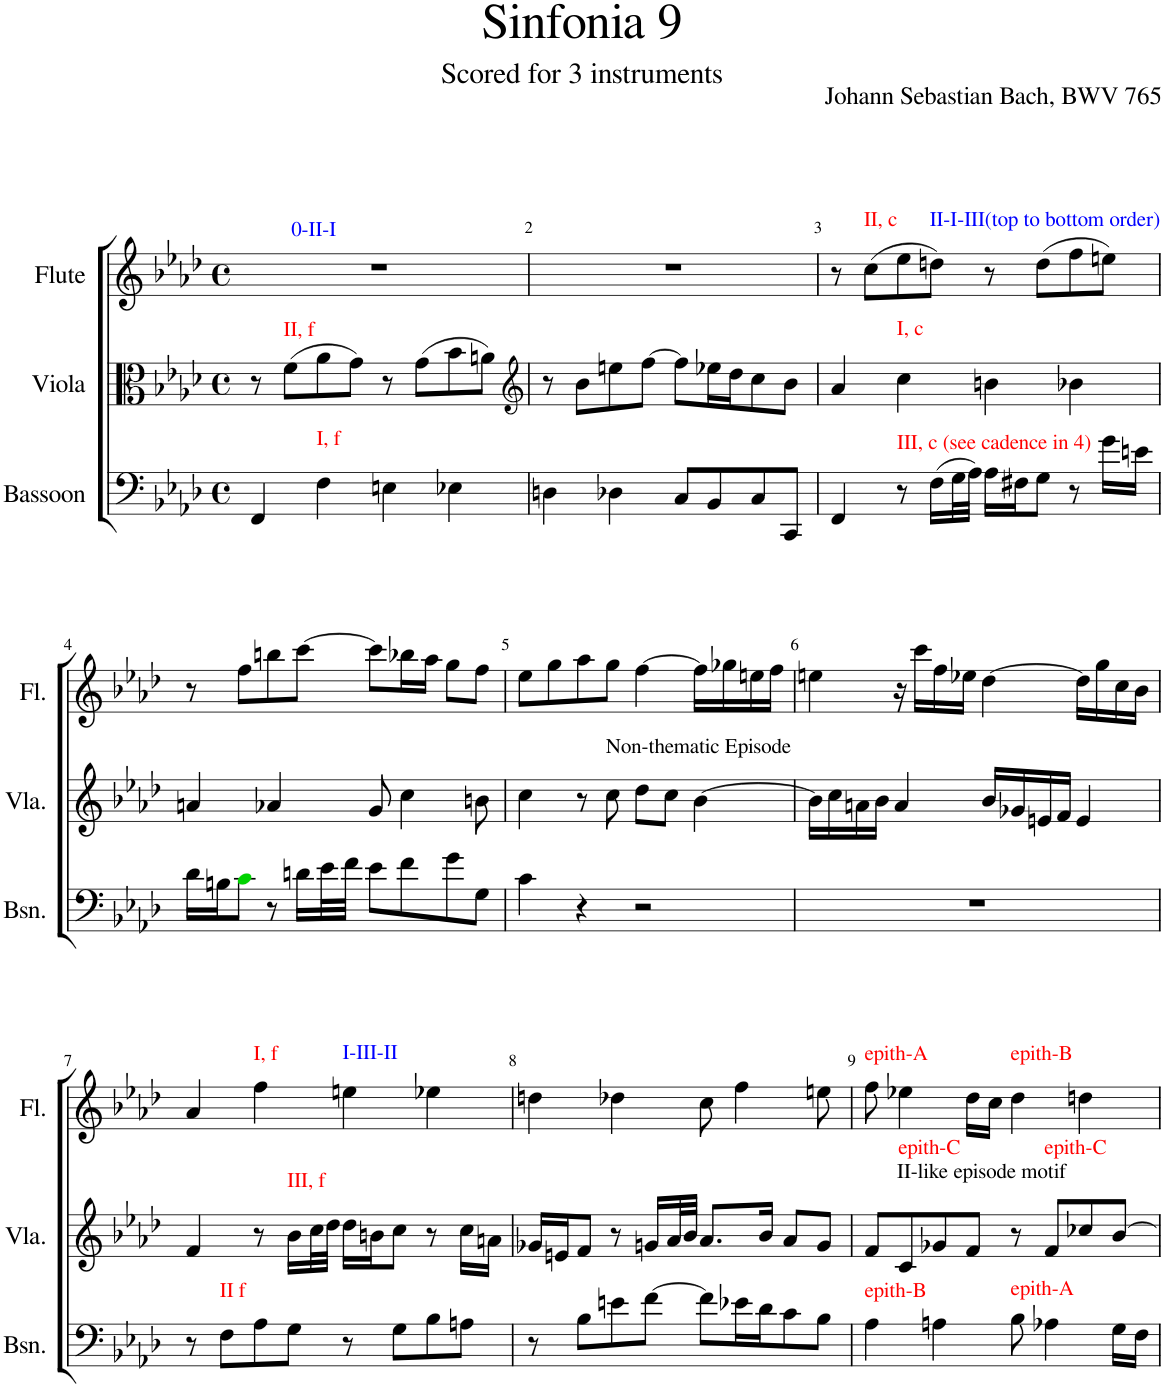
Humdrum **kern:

**kern	**kern	**kern
*part3	*part2	*part1
*staff3	*staff2	*staff1
*I"Bassoon	*I"Viola	*I"Flute
*I'Bsn.	*I'Vla.	*I'Fl.
*clefF4	*clefC3	*clefG2
*k[b-e-a-d-]	*k[b-e-a-d-]	*k[b-e-a-d-]
*M4/4	*M4/4	*M4/4
*met(c)	*met(c)	*met(c)
=1	=1	=1
!	!	!LO:TX:a:color=#0000FF:t=0-II-I
4FF/	8r	1r
!	!LO:TX:a:color=#FF0000:t=II, f	!
.	(8f\L	.
!LO:TX:a:color=#FF0000:t=I, f	!	!
4F\	8a-\	.
.	8g\J)	.
4En\	8r	.
.	(8g\L	.
4E-X\	8b-\	.
.	8an\J)	.
=2	=2	=2
*	*clefG2	*
4Dn\	8r	1r
.	8b-\L	.
4D-X\	8een\	.
.	[8ff\J	.
8C/L	8ff\L]	.
8BB-/	16ee-X\L	.
.	16dd-\J	.
8C/	8cc\	.
8CC/J	8b-\J	.
=3	=3	=3
4FF/	4a-/	8r
!	!	!LO:TX:a:color=#FF0000:t=II, c
.	.	(8cc\L
!	!LO:TX:a:color=#FF0000:t=I, c	!
8r	4cc\	8ee-\
!	!	!LO:TX:a:color=#0000FF:t=II-I-III(top to bottom order)
!LO:TX:a:color=#FF0000:t=III, c (see cadence in 4)	!	!
(16F\LL	.	8ddn\J)
32G\L	.	.
32A-\JJJ)	.	.
16A-\LL	4bn\	8r
16F#X\J	.	.
8G\J	.	(8dd\L
8r	4b-X\	8ff\
16g\LL	.	8een\J)
16en\JJ	.	.
!!LO:LB:g=z
=4	=4	=4
16d-\LL	4an/	8r
16Bn\J	.	.
8ci\J	.	8ff\L
8r	4a-X/	8bbn\
16dn\LL	.	[8ccc\J
32e-\L	.	.
32f\JJJ	.	.
8e-\L	8g/	8ccc\L]
8f\	4cc\	16bb-X\L
.	.	16aa-\JJ
8g\	.	8gg\L
8G\J	8bn\	8ff\J
=5	=5	=5
4c\	4cc\	8ee-\L
.	.	8gg\
4r	8r	8aa-\
!	!LO:TX:a:t=Non-thematic Episode	!
.	8cc\	8gg\J
2r	8dd-\L	[4ff\
.	8cc\J	.
.	[4b-\	16ff\LL]
.	.	16gg-X\
.	.	16een\
.	.	16ff\JJ
=6	=6	=6
1r	16b-\LL]	4een\
.	16cc\	.
.	16an\	.
.	16b-\JJ	.
.	4a/	16r
.	.	16ccc\LL
.	.	16ff\
.	.	16ee-X\JJ
.	16b-/LL	[4dd-\
.	16g-X/	.
.	16en/	.
.	16f/JJ	.
.	4e/	16dd-\LL]
.	.	16gg\
.	.	16cc\
.	.	16b-\JJ
!!LO:LB:g=z
=7	=7	=7
8r	4f/	4a-/
!LO:TX:a:color=#FF0000:t=II f	!	!
8F\L	.	.
!	!	!LO:TX:a:color=#FF0000:t=I, f
8A-\	8r	4ff\
!	!LO:TX:a:color=#FF0000:t=III, f	!
8G\J	16b-\LL	.
.	32cc\L	.
.	32dd-\JJJ	.
!	!	!LO:TX:a:color=#0000FF:t=I-III-II
8r	16dd-\LL	4een\
.	16bn\J	.
8G\L	8cc\J	.
8B-\	8r	4ee-X\
8An\J	16cc\LL	.
.	16an\JJ	.
=8	=8	=8
8r	16g-X/LL	4ddn\
.	16en/J	.
8B-\L	8f/J	.
8en\	8r	4dd-X\
[8f\J	16gn/LL	.
.	32a-/L	.
.	32b-/JJJ	.
8f\L]	8.a-/L	8cc\
16e-X\L	.	4ff\
16d-\J	16b-/Jk	.
8c\	8a-/L	.
8B-\J	8g/J	8een\
=9	=9	=9
!	!	!LO:TX:a:color=#FF0000:t=epith-A
!LO:TX:a:color=#FF0000:t=epith-B	!	!
4A-\	8f/L	8ff\
!	!LO:TX:a:t=II-like episode motif	!
!	!LO:TX:a:color=#FF0000:t=epith-C	!
.	8c/	4ee-X\
4An\	8g-X/	.
.	8f/J	16dd-\LL
.	.	16cc\JJ
!	!	!LO:TX:a:color=#FF0000:t=epith-B
!LO:TX:a:color=#FF0000:t=epith-A	!	!
8B-\	8r	4dd-\
!	!LO:TX:a:color=#FF0000:t=epith-C	!
4A-X\	8f/L	.
.	8cc-X/	4ddn\
16G\LL	[8b-/J	.
16F\JJ	.	.
=	=	=
*-	*-	*-
